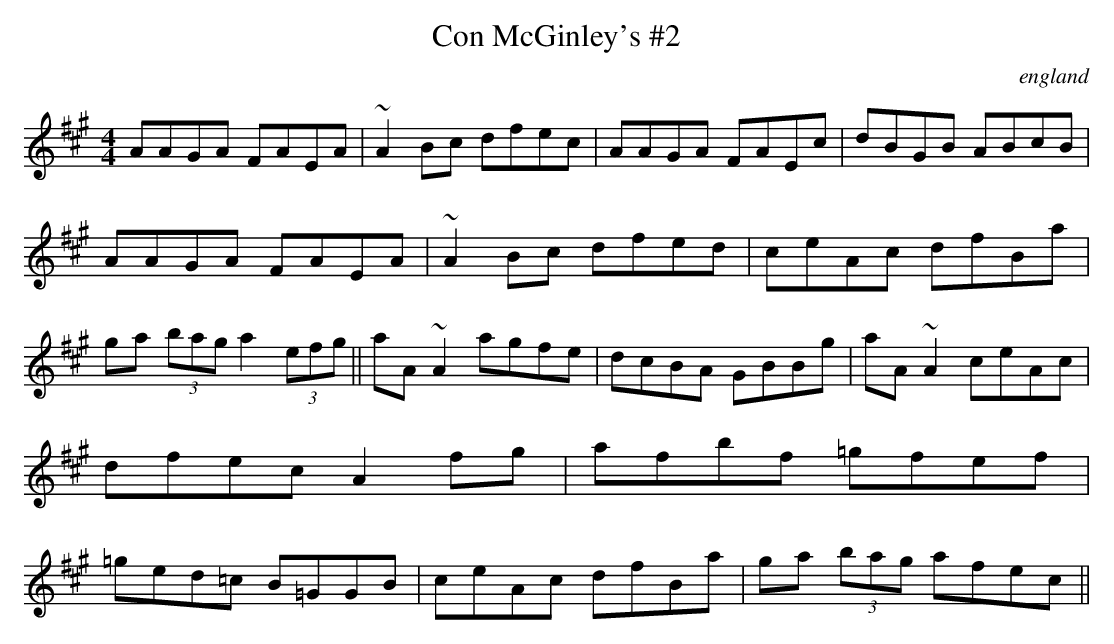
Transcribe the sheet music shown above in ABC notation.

X:1
T:Con McGinley's #2
O:england
M:4/4
L:1/8
K:A
AAGA FAEA|~A2Bc dfec|AAGA FAEc|dBGB ABcB|\
AAGA FAEA|~A2Bc dfed|ceAc dfBa|ga (3bag a2(3efg||\
aA ~A2agfe|dcBA GBBg|aA ~A2ceAc|dfec A2fg|\
afbf =gfef|=ged=c B=GGB|ceAc dfBa|ga (3bag afec||
